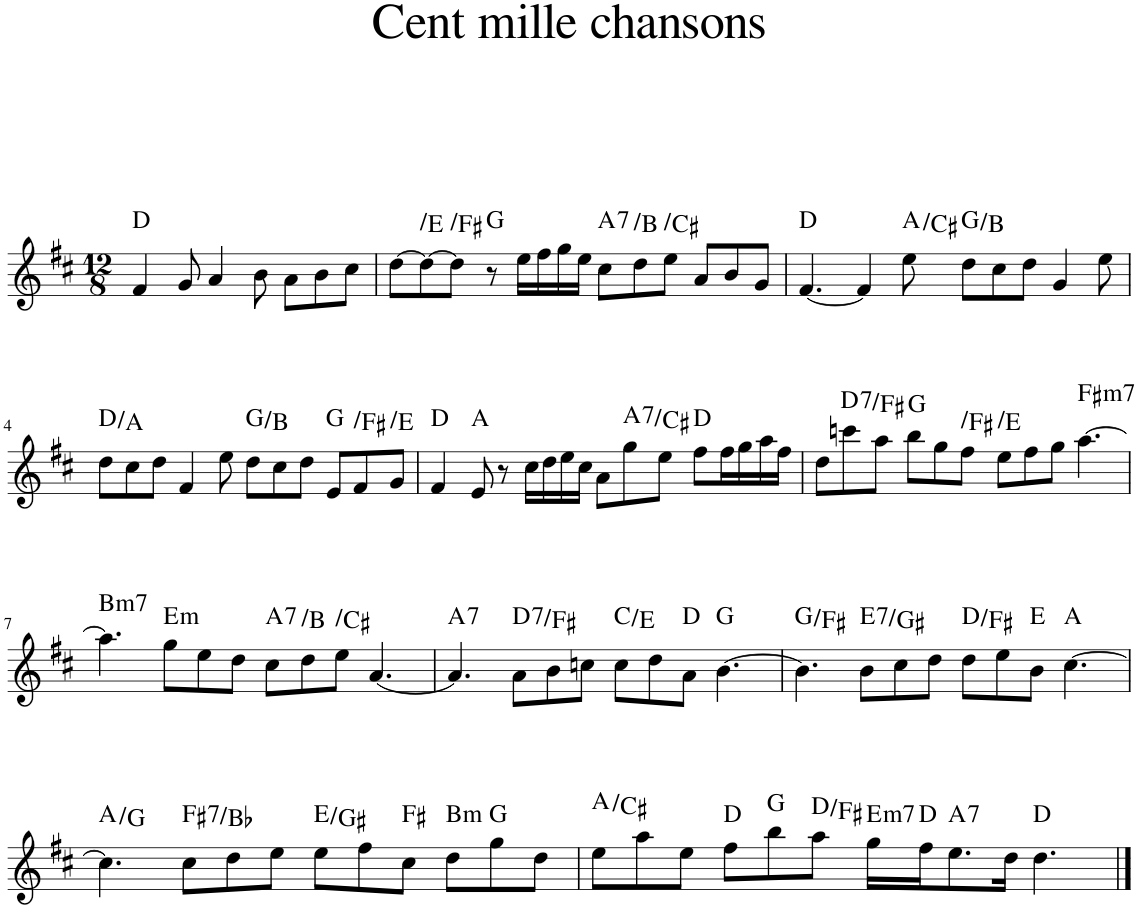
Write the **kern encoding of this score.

**kern	**harte
*part1	*part1
*staff1	*
*I"Piano	*
*I'Pno.	*
*clefG2	*
*k[f#c#]	*
*M12/8	*
=1	=1
4f#/	D:maj
8g/	.
4a/	.
8b\	.
8a\L	.
8b\	.
8cc#\J	.
=2	=2
[8dd\L	.
!	!LO:H:kt=N.C.
8dd\_	N
!	!LO:H:kt=N.C.
8dd\J]	N
8r	G:maj
16ee\LL	.
16ff#\	.
16gg\	.
16ee\JJ	.
!	!LO:H:kt=7
8cc#\L	A:7
!	!LO:H:kt=N.C.
8dd\	N
!	!LO:H:kt=N.C.
8ee\J	N
8a/L	.
8b/	.
8g/J	.
=3	=3
[4.f#/	D:maj
4f#/]	.
8ee\	A:maj/3
8dd\L	G:maj/3
8cc#\	.
8dd\J	.
4g/	.
8ee\	.
!!LO:LB:g=z
=4	=4
8dd\L	D:maj/5
8cc#\	.
8dd\J	.
4f#/	.
8ee\	.
8dd\L	G:maj/3
8cc#\	.
8dd\J	.
8e/L	G:maj
!	!LO:H:kt=N.C.
8f#/	N
!	!LO:H:kt=N.C.
8g/J	N
=5	=5
4f#/	D:maj
8e/	A:maj
8r	.
16cc#\LL	.
16dd\	.
16ee\	.
16cc#\JJ	.
8a\L	.
!	!LO:H:kt=7
8gg\	A:7/3
8ee\J	.
8ff#\L	D:maj
16ff#\L	.
16gg\	.
16aa\	.
16ff#\JJ	.
=6	=6
8dd\L	.
!	!LO:H:kt=7
8cccn\	D:7/3
8aa\J	.
8bb\L	G:maj
8gg\	.
!	!LO:H:kt=N.C.
8ff#\J	N
!	!LO:H:kt=N.C.
8ee\L	N
8ff#\	.
8gg\J	.
!	!LO:H:kt=m7
[4.aa\	F#:min7
!!LO:LB:g=z
=7	=7
!	!LO:H:kt=m7
4.aa\]	B:min7
!	!LO:H:kt=m
8gg\L	E:min
8ee\	.
8dd\J	.
!	!LO:H:kt=7
8cc#\L	A:7
!	!LO:H:kt=N.C.
8dd\	N
!	!LO:H:kt=N.C.
8ee\J	N
[4.a/	.
=8	=8
!	!LO:H:kt=7
4.a/]	A:7
!	!LO:H:kt=7
8a\L	D:7/3
8b\	.
8ccn\J	.
8cc\L	C:maj/3
8dd\	.
8a\J	D:maj
[4.b\	G:maj
=9	=9
4.b\]	G:maj/7
!	!LO:H:kt=7
8b\L	E:7/3
8cc#\	.
8dd\J	.
8dd\L	D:maj/3
8ee\	.
8b\J	E:maj
[4.cc#\	A:maj
!!LO:LB:g=z
=10	=10
4.cc#\]	A:maj/b7
!	!LO:H:kt=7
8cc#\L	F#:7/b4
8dd\	.
8ee\J	.
8ee\L	E:maj/3
8ff#\	.
8cc#\J	F#:maj
!	!LO:H:kt=m
8dd\L	B:min
8gg\	G:maj
8dd\J	.
=11	=11
8ee\L	A:maj/3
8aa\	.
8ee\J	.
8ff#\L	D:maj
8bb\	G:maj
8aa\J	D:maj/3
!	!LO:H:kt=m7
16gg\LL	E:min7
16ff#\J	D:maj
!	!LO:H:kt=7
8.ee\	A:7
16dd\Jk	.
4.dd\	D:maj
==	==
*-	*-
